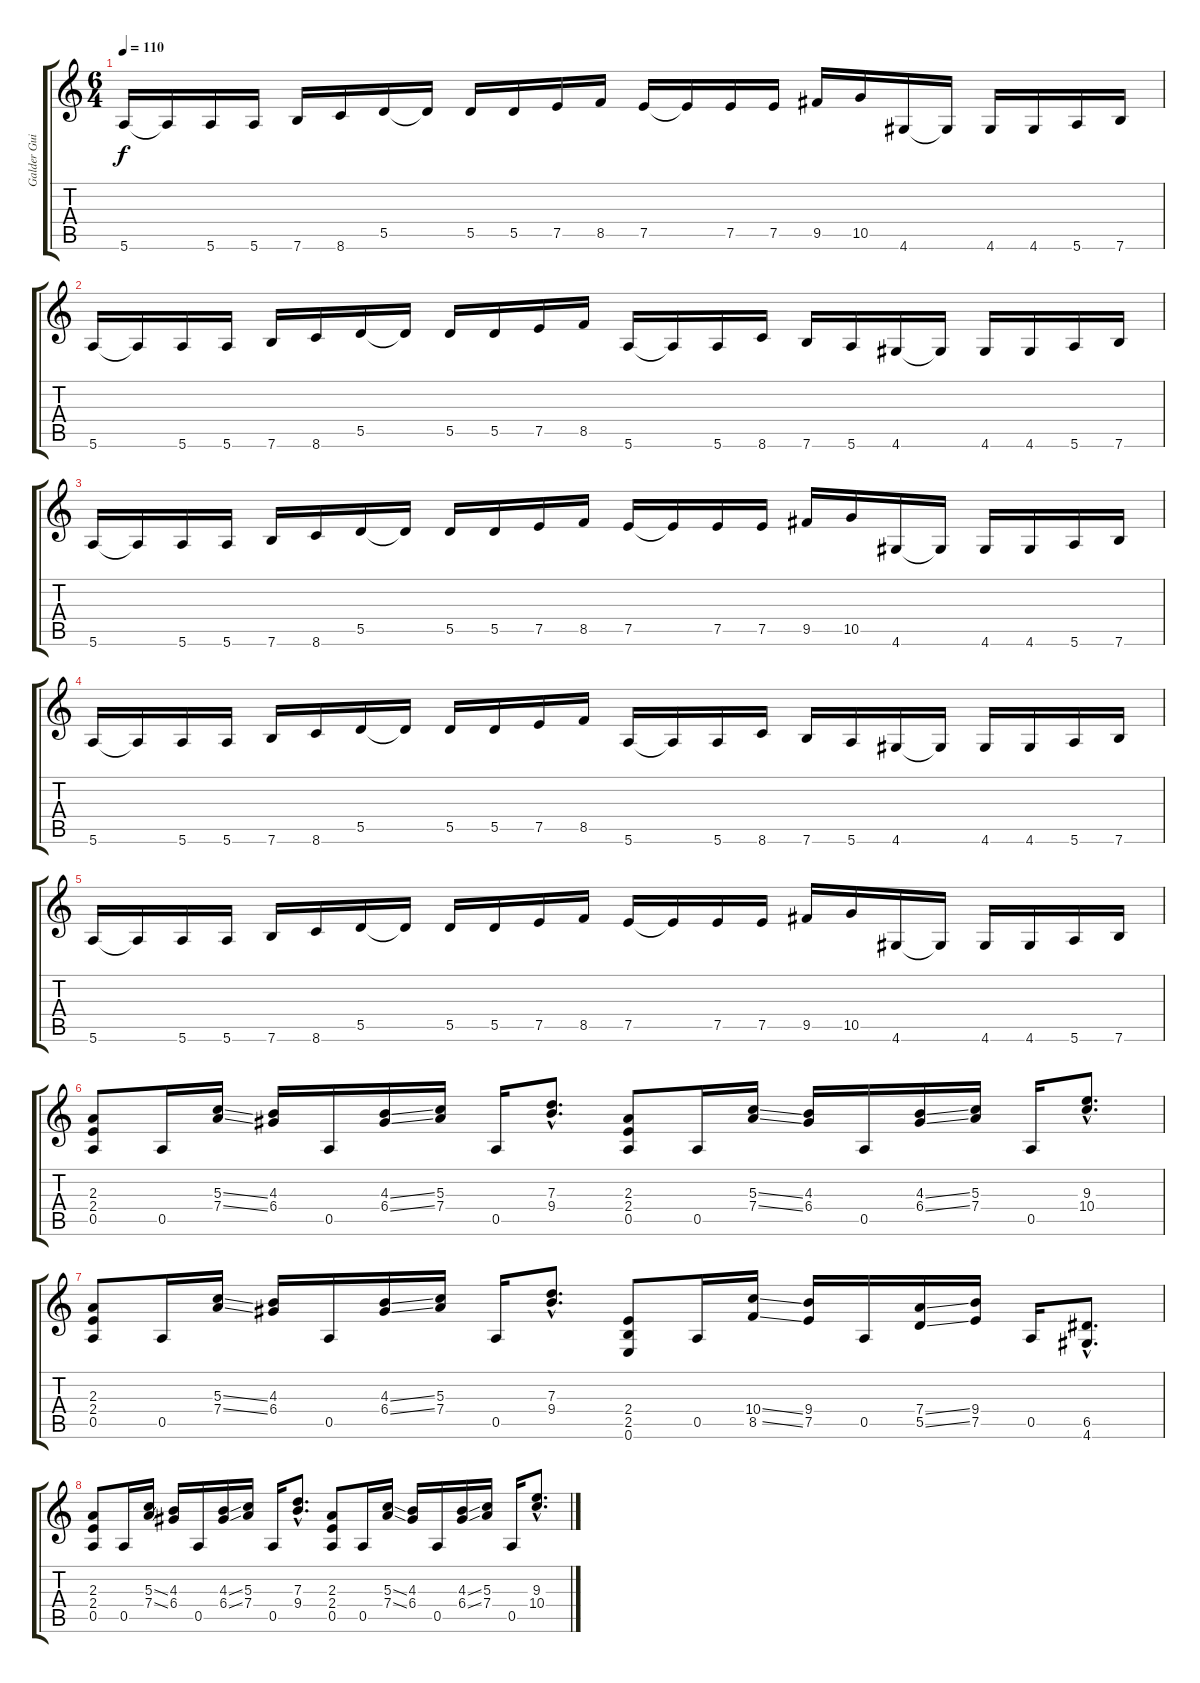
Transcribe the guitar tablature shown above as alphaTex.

\track ("Galder Guitar 1" "Galder Gui") {instrument distortionguitar}
\staff {score tabs}
\tuning (E4 B3 G3 D3 A2 E2) {hide}
\ts (6 4)
\tempo 110
\clef g2
\ks c
5.6.16{dy f} 5.6{t}.16 5.6.16 5.6.16 7.6.16 8.6.16 5.5.16 5.5{t}.16 5.5.16 5.5.16 7.5.16 8.5.16 7.5.16 7.5{t}.16 7.5.16 7.5.16 9.5.16 10.5.16 4.6.16 4.6{t}.16 4.6.16 4.6.16 5.6.16 7.6.16 |
5.6.16 5.6{t}.16 5.6.16 5.6.16 7.6.16 8.6.16 5.5.16 5.5{t}.16 5.5.16 5.5.16 7.5.16 8.5.16 5.6.16 5.6{t}.16 5.6.16 8.6.16 7.6.16 5.6.16 4.6.16 4.6{t}.16 4.6.16 4.6.16 5.6.16 7.6.16 |
5.6.16 5.6{t}.16 5.6.16 5.6.16 7.6.16 8.6.16 5.5.16 5.5{t}.16 5.5.16 5.5.16 7.5.16 8.5.16 7.5.16 7.5{t}.16 7.5.16 7.5.16 9.5.16 10.5.16 4.6.16 4.6{t}.16 4.6.16 4.6.16 5.6.16 7.6.16 |
5.6.16 5.6{t}.16 5.6.16 5.6.16 7.6.16 8.6.16 5.5.16 5.5{t}.16 5.5.16 5.5.16 7.5.16 8.5.16 5.6.16 5.6{t}.16 5.6.16 8.6.16 7.6.16 5.6.16 4.6.16 4.6{t}.16 4.6.16 4.6.16 5.6.16 7.6.16 |
5.6.16 5.6{t}.16 5.6.16 5.6.16 7.6.16 8.6.16 5.5.16 5.5{t}.16 5.5.16 5.5.16 7.5.16 8.5.16 7.5.16 7.5{t}.16 7.5.16 7.5.16 9.5.16 10.5.16 4.6.16 4.6{t}.16 4.6.16 4.6.16 5.6.16 7.6.16 |
(2.3 2.4 0.5).8 0.5.16 (5.3{ss} 7.4{ss}).16 (4.3 6.4).16 0.5.16 (4.3{ss} 6.4{ss}).16 (5.3 7.4).16 0.5.16 (7.3{hac} 9.4{hac}).8{d} (2.3 2.4 0.5).8 0.5.16 (5.3{ss} 7.4{ss}).16 (4.3 6.4).16 0.5.16 (4.3{ss} 6.4{ss}).16 (5.3 7.4).16 0.5.16 (9.3{hac} 10.4{hac}).8{d} |
(2.3 2.4 0.5).8 0.5.16 (5.3{ss} 7.4{ss}).16 (4.3 6.4).16 0.5.16 (4.3{ss} 6.4{ss}).16 (5.3 7.4).16 0.5.16 (7.3{hac} 9.4{hac}).8{d} (2.4 2.5 0.6).8 0.5.16 (10.4{ss} 8.5{ss}).16 (9.4 7.5).16 0.5.16 (7.4{ss} 5.5{ss}).16 (9.4 7.5).16 0.5.16 (6.5{hac} 4.6{hac}).8{d} |
(2.3 2.4 0.5).8 0.5.16 (5.3{ss} 7.4{ss}).16 (4.3 6.4).16 0.5.16 (4.3{ss} 6.4{ss}).16 (5.3 7.4).16 0.5.16 (7.3{hac} 9.4{hac}).8{d} (2.3 2.4 0.5).8 0.5.16 (5.3{ss} 7.4{ss}).16 (4.3 6.4).16 0.5.16 (4.3{ss} 6.4{ss}).16 (5.3 7.4).16 0.5.16 (9.3{hac} 10.4{hac}).8{d}
